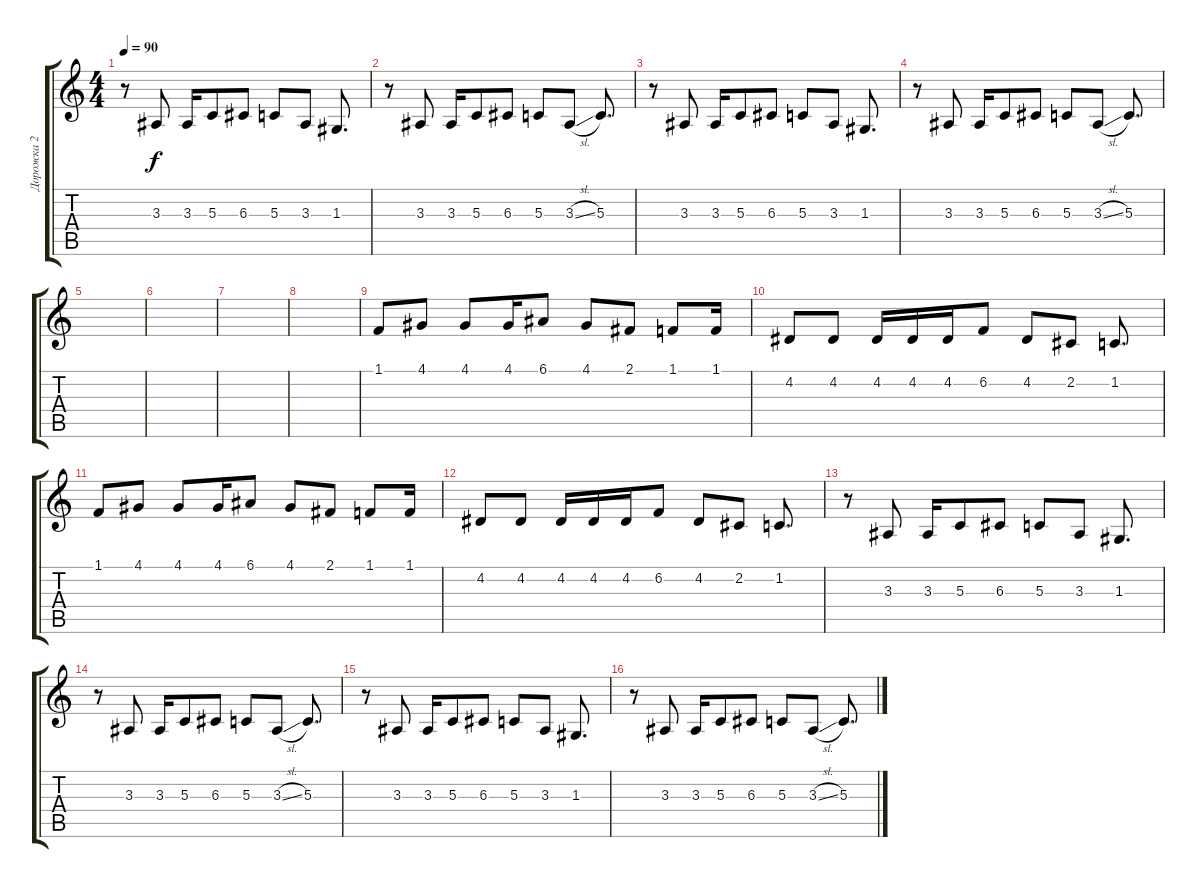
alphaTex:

\track ("Дорожка 2" "Дорожка 2") {instrument tenorsax}
\staff {score tabs}
\tuning (E4 B3 G3 D3 A2 E2) {hide}
\ts (4 4)
\tempo 90
\clef g2
\ks c
r.8{dy ff} 3.3.8{dy f} 3.3.16 5.3.8 6.3.8 5.3.8 3.3.8 1.3.8{d} |
r.8 3.3.8 3.3.16 5.3.8 6.3.8 5.3.8 3.3{sl}.8 5.3.8{d} |
r.8 3.3.8 3.3.16 5.3.8 6.3.8 5.3.8 3.3.8 1.3.8{d} |
r.8 3.3.8 3.3.16 5.3.8 6.3.8 5.3.8 3.3{sl}.8 5.3.8{d} |
|
|
|
|
1.1.8 4.1.8 4.1.8 4.1.16 6.1.8 4.1.8 2.1.8 1.1.8 1.1.16 |
4.2.8 4.2.8 4.2.16 4.2.16 4.2.16 6.2.8 4.2.8 2.2.8 1.2.8{d} |
1.1.8 4.1.8 4.1.8 4.1.16 6.1.8 4.1.8 2.1.8 1.1.8 1.1.16 |
4.2.8 4.2.8 4.2.16 4.2.16 4.2.16 6.2.8 4.2.8 2.2.8 1.2.8{d} |
r.8 3.3.8 3.3.16 5.3.8 6.3.8 5.3.8 3.3.8 1.3.8{d} |
r.8 3.3.8 3.3.16 5.3.8 6.3.8 5.3.8 3.3{sl}.8 5.3.8{d} |
r.8 3.3.8 3.3.16 5.3.8 6.3.8 5.3.8 3.3.8 1.3.8{d} |
r.8 3.3.8 3.3.16 5.3.8 6.3.8 5.3.8 3.3{sl}.8 5.3.8{d}
